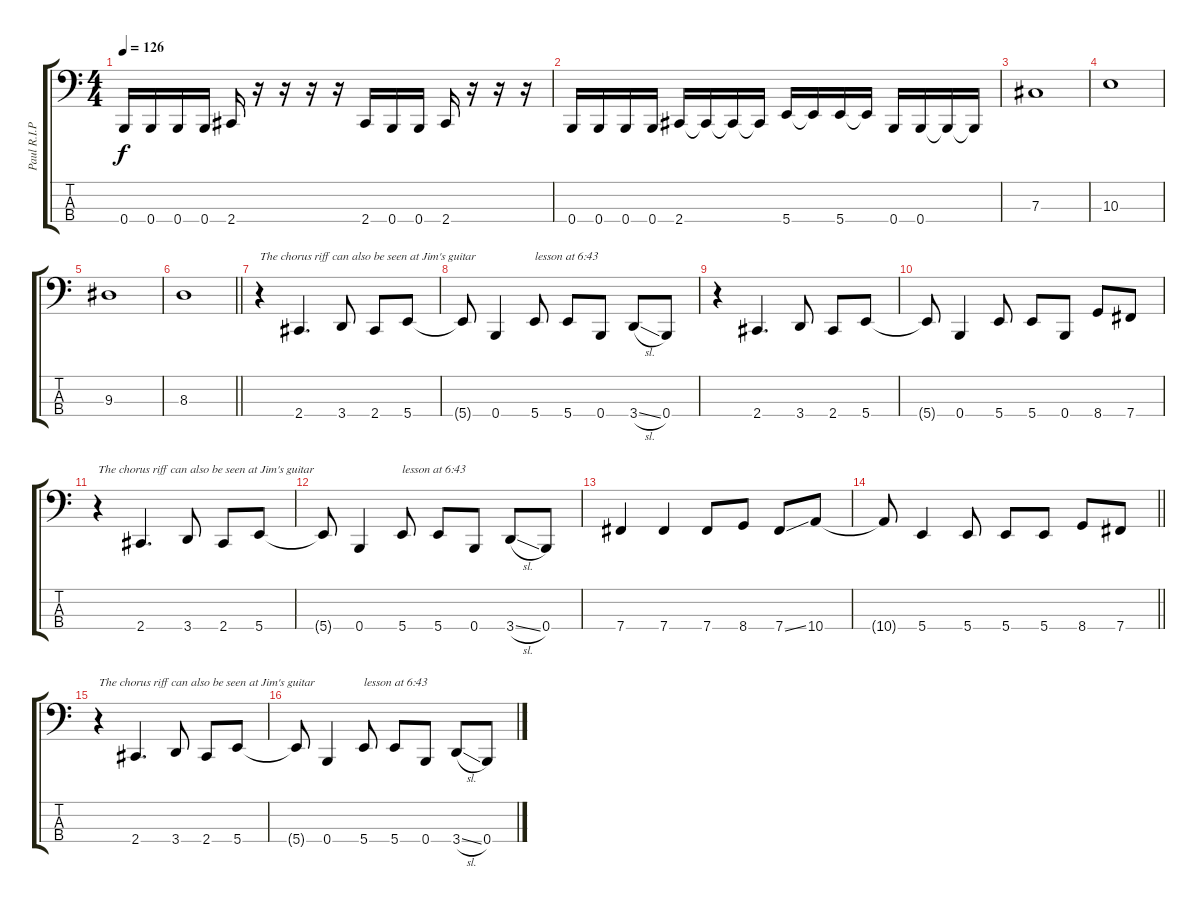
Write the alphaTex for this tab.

\track ("Paul R.I.P" "Paul R.I.P") {instrument electricbasspick}
\staff {score tabs}
\tuning (E2 B1 Gb1 B0) {hide}
\ts (4 4)
\tempo 126
\clef f4
\ks c
0.4.16{dy f} 0.4.16 0.4.16 0.4.16 2.4.16 r.16 r.16 r.16 r.16 2.4.16 0.4.16 0.4.16 2.4.16 r.16 r.16 r.16 |
0.4.16 0.4.16 0.4.16 0.4.16 2.4.16 2.4{t}.16 2.4{t}.16 2.4{t}.16 5.4.16 5.4{t}.16 5.4.16 5.4{t}.16 0.4.16 0.4.16 0.4{t}.16 0.4{t}.16 |
7.3.1 |
10.3.1 |
9.3.1 |
\barLineRight lightlight
8.3.1 |
r.4{txt "The chorus riff can also be seen at Jim's guitar"} 2.4.4{d} 3.4.8 2.4.8 5.4.8 |
5.4{t}.8 0.4.4 5.4.8{txt "lesson at 6:43"} 5.4.8 0.4.8 3.4{sl}.8 0.4.8 |
r.4 2.4.4{d} 3.4.8 2.4.8 5.4.8 |
5.4{t}.8 0.4.4 5.4.8 5.4.8 0.4.8 8.4.8 7.4.8 |
r.4{txt "The chorus riff can also be seen at Jim's guitar"} 2.4.4{d} 3.4.8 2.4.8 5.4.8 |
5.4{t}.8 0.4.4 5.4.8{txt "lesson at 6:43"} 5.4.8 0.4.8 3.4{sl}.8 0.4.8 |
7.4.4 7.4.4 7.4.8 8.4.8 7.4{ss}.8 10.4.8 |
\barLineRight lightlight
10.4{t}.8 5.4.4 5.4.8 5.4.8 5.4.8 8.4.8 7.4.8 |
r.4{txt "The chorus riff can also be seen at Jim's guitar"} 2.4.4{d} 3.4.8 2.4.8 5.4.8 |
5.4{t}.8 0.4.4 5.4.8{txt "lesson at 6:43"} 5.4.8 0.4.8 3.4{sl}.8 0.4.8
